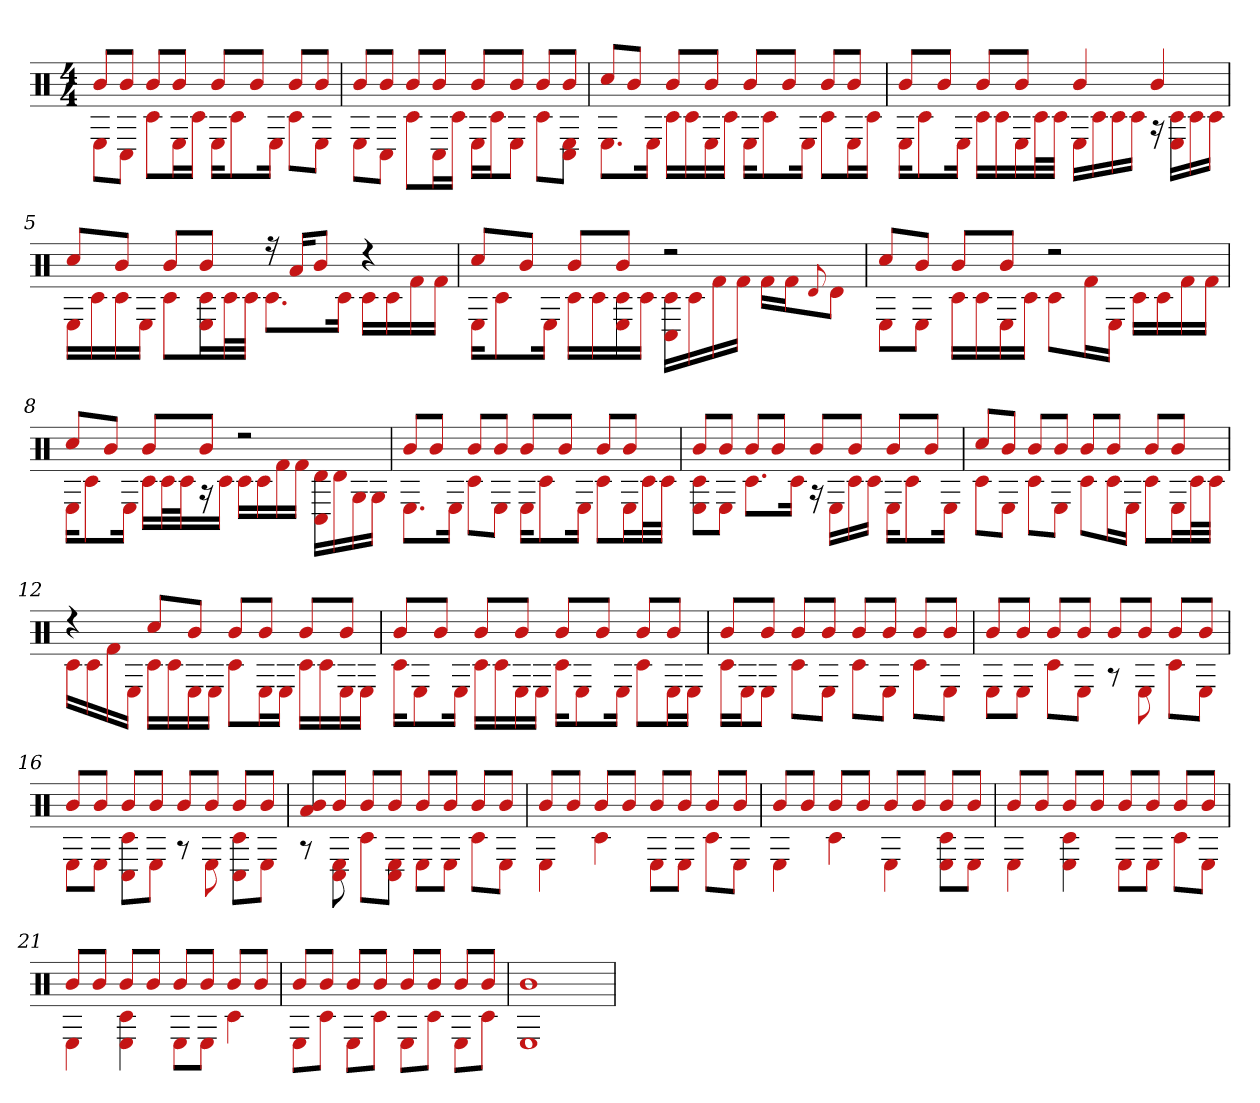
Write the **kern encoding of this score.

**kern
*part1
*staff1
*clefX
*k[]
*M4/4
=1
*^
8bL	8EL
8bJ	8C#J
8bL	8c#L
8bJ	16EL
.	16c#JJ
8bL	16EKL
.	8c#
8bJ	.
.	16EJk
8bL	8c#L
8bJ	8EJ
=2	=2
8bL	8EL
8bJ	8C#J
8bL	8c#L
8bJ	16C#L
.	16c#JJ
8bL	16ELL
.	16c#J
8bJ	8EJ
8bL	8c#L
8bJ	8C# 8EJ
=3	=3
8cc#L	8.EL
8bJ	.
.	16EJk
8bL	16c#LL
.	16c#
8bJ	16E
.	16c#JJ
8bL	16EKL
.	8c#
8bJ	.
.	16EJk
8bL	8c#L
8bJ	16EL
.	16c#JJ
=4	=4
8bL	16EKL
.	8c#
8bJ	.
.	16EJk
8bL	16c#LL
.	16c#
8bJ	16E
.	32c#L
.	32c#JJJ
4b	16ELL
.	16c#
.	16c#
.	16c#JJ
4b	16r
.	16c# 16ELL
.	16c#
.	16c#JJ
=5	=5
8cc#L	16ELL
.	16c#
8bJ	16c#
.	16EJJ
8bL	8c#L
8bJ	16c# 16EL
.	32c#L
.	32c#JJJ
16r	8.c#L
16aKL	.
8bJ	.
.	16c#Jk
4r	16c#LL
.	16c#
.	16f#
.	16f#JJ
=6	=6
8cc#L	16EKL
.	8c#
8bJ	.
.	16EJk
8bL	16c#LL
.	16c#
8bJ	16c# 16E
.	16c#JJ
2r	16c# 16C#LL
.	16c#
.	16f#
.	16f#JJ
.	16f#LL
.	16f#J
.	8qqd
.	8dJ
=7	=7
8cc#L	8EL
8bJ	8EJ
8bL	16c#LL
.	16c#
8bJ	16E
.	16c#JJ
2r	8c#L
.	16f#L
.	16EJJ
.	16c#LL
.	16c#
.	16f#
.	16f#JJ
=8	=8
8cc#L	16EKL
.	8c#
8bJ	.
.	16EJk
8bL	16c#LL
.	32c#L
.	32c#J
8bJ	16r
.	16c#JJ
2r	16c#LL
.	16c#
.	16f#
.	16f#JJ
.	16d 16C#LL
.	16d
.	16G
.	16GJJ
=9	=9
8bL	8.EL
8bJ	.
.	16EJk
8bL	8c#L
8bJ	8EJ
8bL	16EKL
.	8c#
8bJ	.
.	16EJk
8bL	8c#L
8bJ	16EL
.	32c#L
.	32c#JJJ
=10	=10
8bL	8c# 8EL
8bJ	8EJ
8bL	8.c#L
8bJ	.
.	16c#Jk
8bL	16r
.	16ELL
8bJ	16c#
.	16c#JJ
8bL	16EKL
.	8c#
8bJ	.
.	16EJk
=11	=11
8cc#L	8c#L
8bJ	8EJ
8bL	8c#L
8bJ	8EJ
8bL	8c#L
8bJ	16c#L
.	16EJJ
8bL	8c#L
8bJ	16EL
.	32c#L
.	32c#JJJ
=12	=12
4r	16c#LL
.	16c#
.	16f#
.	16EJJ
8cc#L	16c#LL
.	16c#
8bJ	16E
.	16EJJ
8bL	8c#L
8bJ	16EL
.	16EJJ
8bL	16c#LL
.	16c#
8bJ	16E
.	16EJJ
=13	=13
8bL	16c#KL
.	8E
8bJ	.
.	16EJk
8bL	16c#LL
.	16c#
8bJ	16E
.	16EJJ
8bL	16c#KL
.	8E
8bJ	.
.	16EJk
8bL	8c#L
8bJ	16EL
.	16EJJ
=14	=14
8bL	16c#LL
.	16EJ
8bJ	8EJ
8bL	8c#L
8bJ	8EJ
8bL	8c#L
8bJ	8EJ
8bL	8c#L
8bJ	8EJ
=15	=15
8bL	8EL
8bJ	8EJ
8bL	8c#L
8bJ	8EJ
8bL	8r
8bJ	8E
8bL	8c#L
8bJ	8EJ
=16	=16
8bL	8EL
8bJ	8EJ
8bL	8c# 8C#L
8bJ	8EJ
8bL	8r
8bJ	8E
8bL	8C# 8c#L
8bJ	8EJ
=17	=17
8a 8bL	8r
8bJ	8C# 8E
8bL	8c#L
8bJ	8E 8C#J
8bL	8EL
8bJ	8EJ
8bL	8c#L
8bJ	8EJ
=18	=18
8bL	4E
8bJ	.
8bL	4c#
8bJ	.
8bL	8EL
8bJ	8EJ
8bL	8c#L
8bJ	8EJ
=19	=19
8bL	4E
8bJ	.
8bL	4c#
8bJ	.
8bL	4E
8bJ	.
8bL	8c# 8EL
8bJ	8EJ
=20	=20
8bL	4E
8bJ	.
8bL	4c# 4E
8bJ	.
8bL	8EL
8bJ	8EJ
8bL	8c#L
8bJ	8EJ
=21	=21
8bL	4E
8bJ	.
8bL	4c# 4E
8bJ	.
8bL	8EL
8bJ	8EJ
8bL	4c#
8bJ	.
=22	=22
8bL	8EL
8bJ	8c#J
8bL	8EL
8bJ	8c#J
8bL	8EL
8bJ	8c#J
8bL	8EL
8bJ	8c#J
=23	=23
1b	1E
*v	*v
=
*-
